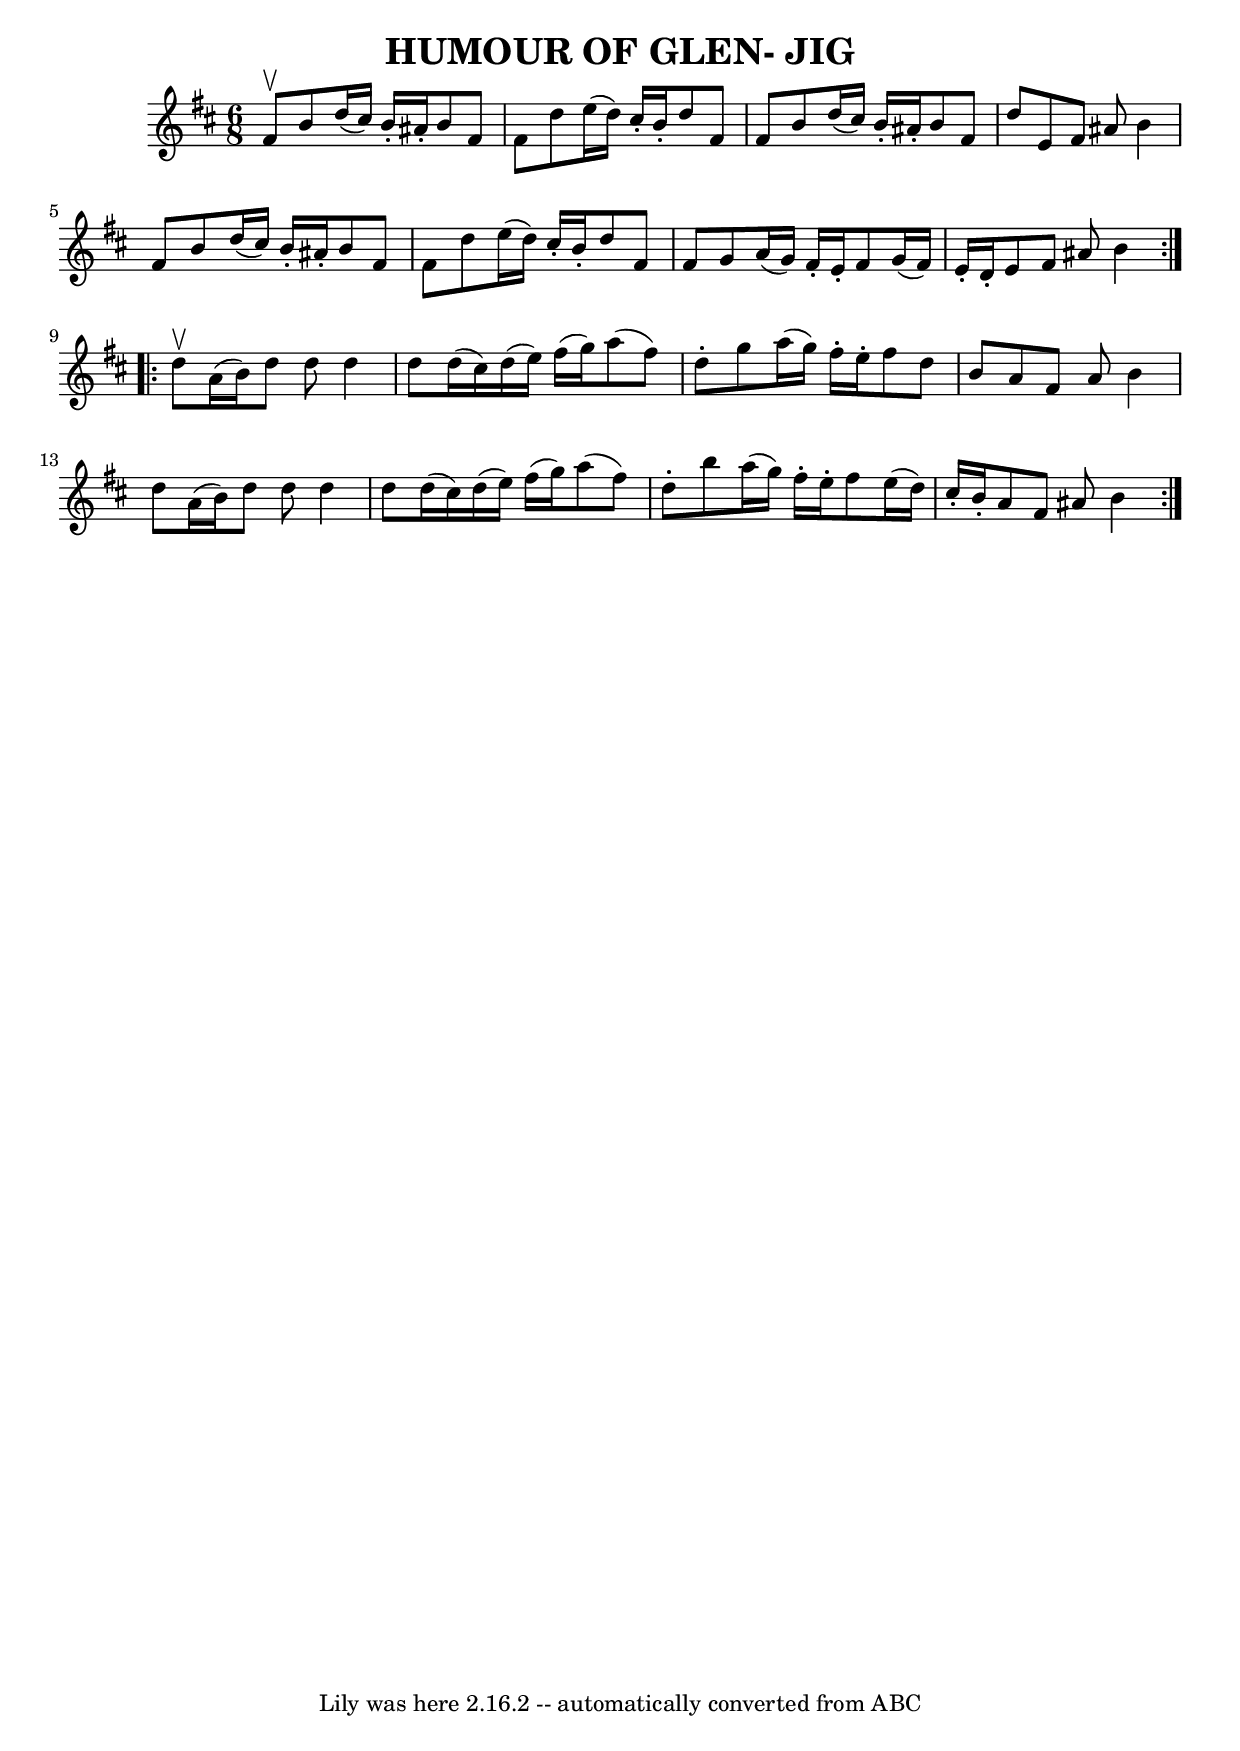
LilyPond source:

\version "2.16.2"
\include "Mammoth.ily"
\header {
  %% book = "Ryan's Mammoth Collection of Fiddle Tunes"
 crossRefNumber = "1"
 footnotes = ""
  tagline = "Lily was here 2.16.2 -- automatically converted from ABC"
  title = "HUMOUR OF GLEN- JIG"

}
voicedefault =  {



  \repeat volta 2 {

    \time 6/8 
    \key b \minor fis'8^\upbow        |
 b'8 d''16 ( cis''16) b'16-. ais'16-. b'8 fis'8 fis'8     |
 d''8 e''16 (d''16) cis''16-. b'16-. d''8 fis'8 fis'8          |
 b'8 d''16 (cis''16) b'16-. ais'16-. b'8 fis'8 d''8     |
 e'8 fis'8 ais'8 b'4 fis'8    |
     |
 b'8 d''16 (cis''16) b'16-. ais'16-. b'8 fis'8 fis'8     |
 d''8 e''16 (d''16) cis''16-. b'16-. d''8 fis'8 fis'8         |
 g'8 a'16 (g'16) fis'16-. e'16-. fis'8 g'16 (fis'16) e'16-. d'16-.   |
 e'8 fis'8 
 ais'8 b'4    
  }     
  \repeat volta 2 { d''8^\upbow        |
 a'16 (b'16) d''8 d''8 d''4 d''8    |
 d''16 (cis''16) d''16 (e''16) fis''16 (g''16) a''8 (fis''8) d''8-.     |
 g''8 a''16 (g''16) fis''16-. e''16-. fis''8 d''8 b'8     |
 a'8 fis'8 a'8 b'4 d''8    |
     |
 a'16 (b'16) d''8 d''8 d''4 d''8    |
 d''16 (cis''16) d''16 (e''16) fis''16 (g''16) a''8 (fis''8 ) d''8-.       |
 b''8 a''16 (g''16) fis''16-. e''16-. fis''8 e''16 (d''16) cis''16-. b'16-.   |
 a'8    
 fis'8 ais'8 b'4    
  }   

}

\score{
  <<

    \context Staff="default"
    {
      \voicedefault 
      
    }

  >>
  \layout {
    
  }
  \midi {
  }

}
